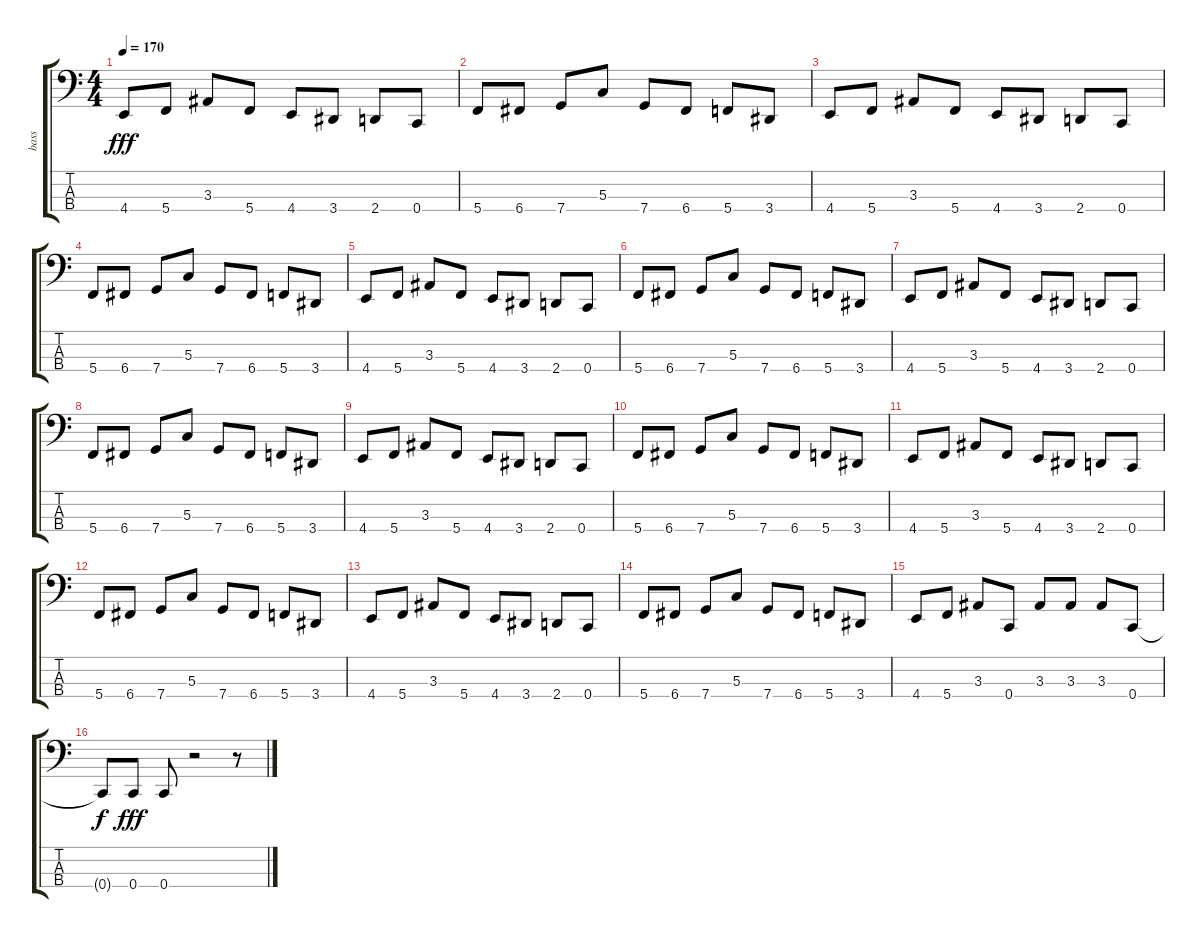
\track ("bass" "bass") {instrument electricbasspick}
\staff {score tabs}
\tuning (A2 D2 G1 C1) {hide}
\ts (4 4)
\tempo 170
\clef f4
\ks c
4.4.8{dy fff} 5.4.8 3.3.8 5.4.8 4.4.8 3.4.8 2.4.8 0.4.8 |
5.4.8 6.4.8 7.4.8 5.3.8 7.4.8 6.4.8 5.4.8 3.4.8 |
4.4.8 5.4.8 3.3.8 5.4.8 4.4.8 3.4.8 2.4.8 0.4.8 |
5.4.8 6.4.8 7.4.8 5.3.8 7.4.8 6.4.8 5.4.8 3.4.8 |
4.4.8 5.4.8 3.3.8 5.4.8 4.4.8 3.4.8 2.4.8 0.4.8 |
5.4.8 6.4.8 7.4.8 5.3.8 7.4.8 6.4.8 5.4.8 3.4.8 |
4.4.8 5.4.8 3.3.8 5.4.8 4.4.8 3.4.8 2.4.8 0.4.8 |
5.4.8 6.4.8 7.4.8 5.3.8 7.4.8 6.4.8 5.4.8 3.4.8 |
4.4.8 5.4.8 3.3.8 5.4.8 4.4.8 3.4.8 2.4.8 0.4.8 |
5.4.8 6.4.8 7.4.8 5.3.8 7.4.8 6.4.8 5.4.8 3.4.8 |
4.4.8 5.4.8 3.3.8 5.4.8 4.4.8 3.4.8 2.4.8 0.4.8 |
5.4.8 6.4.8 7.4.8 5.3.8 7.4.8 6.4.8 5.4.8 3.4.8 |
4.4.8 5.4.8 3.3.8 5.4.8 4.4.8 3.4.8 2.4.8 0.4.8 |
5.4.8 6.4.8 7.4.8 5.3.8 7.4.8 6.4.8 5.4.8 3.4.8 |
4.4.8 5.4.8 3.3.8 0.4.8 3.3.8 3.3.8 3.3.8 0.4.8 |
0.4{t}.8{dy f} 0.4.8{dy fff} 0.4.8 r.2 r.8
